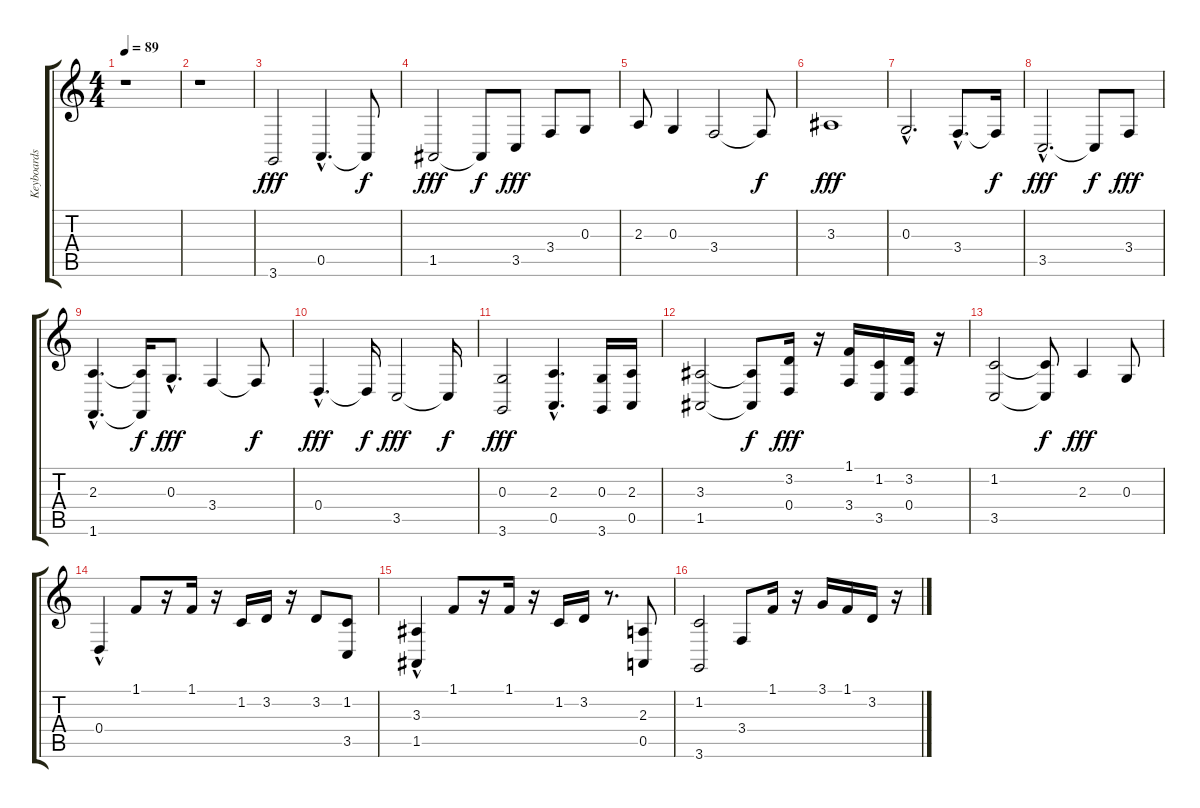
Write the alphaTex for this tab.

\track ("Keyboards" "Keyboards") {instrument stringensemble1}
\staff {score tabs}
\tuning (E4 B3 G3 D3 A2 E2) {hide}
\ts (4 4)
\tempo 89
\clef g2
\ks c
r.1{dy fff} |
r.1 |
3.6.2 0.5{hac}.4{d} 0.5{t}.8{dy f} |
1.5.2{dy fff} 1.5{t}.8{dy f} 3.5.8{dy fff} 3.4.8 0.3.8 |
2.3.8 0.3.4 3.4.2 3.4{t}.8{dy f} |
3.3.1{dy fff} |
0.3{hac}.2{d} 3.4{hac}.8{d} 3.4{t}.16{dy f} |
3.5{hac}.2{d dy fff} 3.5{t}.8{dy f} 3.4.8{dy fff} |
(2.3{hac} 1.6{hac}).4{d} (2.3{t} 1.6{t}).16{dy f} 0.3{hac}.8{d dy fff} 3.4.4 3.4{t}.8{dy f} |
0.4{hac}.4{d dy fff} 0.4{t}.16{dy f} 3.5.2{dy fff} 3.5{t}.16{dy f} |
(0.3 3.6).2{dy fff} (2.3{hac} 0.5{hac}).4{d} (0.3 3.6).16 (2.3 0.5).16 |
(3.3 1.5).2 (3.3{t} 1.5{t}).8{dy f} (3.2 0.4).16{dy fff} r.16 (1.1 3.4).16 (1.2 3.5).16 (3.2 0.4).16 r.16 |
(1.2 3.5).2 (1.2{t} 3.5{t}).8{dy f} 2.3.4{dy fff} 0.3.8 |
0.4{hac}.4 1.1.8 r.16 1.1.16 r.16 1.2.16 3.2.16 r.16 3.2.8 (1.2 3.5).8 |
(3.3{hac} 1.5{hac}).4 1.1.8 r.16 1.1.16 r.16 1.2.16 3.2.16 r.8{d} (2.3 0.5).8 |
(1.2 3.6).2 3.4.8 1.1.16 r.16 3.1.16 1.1.16 3.2.16 r.16
